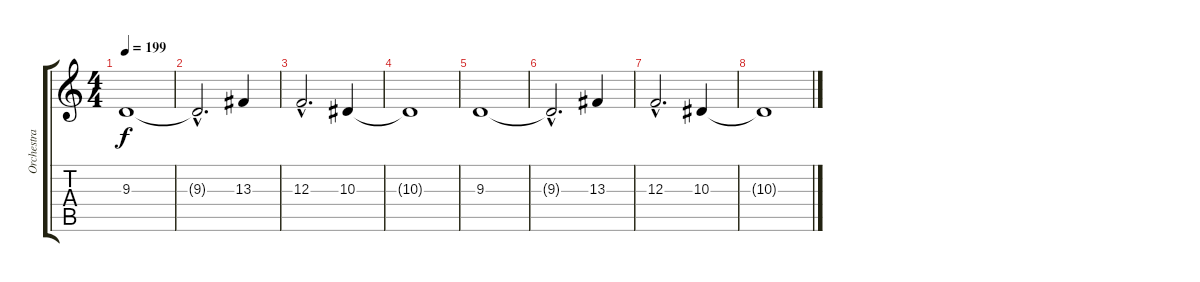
\track ("Orchestra (Synth)" "Orchestra ") {instrument stringensemble1}
\staff {score tabs}
\tuning (D4 A3 F3 C3 G2 D2) {hide}
\ts (4 4)
\tempo 199
\clef g2
\ks c
9.3.1{dy f} |
9.3{hac t}.2{d} 13.3.4 |
12.3{hac}.2{d} 10.3.4 |
10.3{t}.1 |
9.3.1 |
9.3{hac t}.2{d} 13.3.4 |
12.3{hac}.2{d} 10.3.4 |
10.3{t}.1
